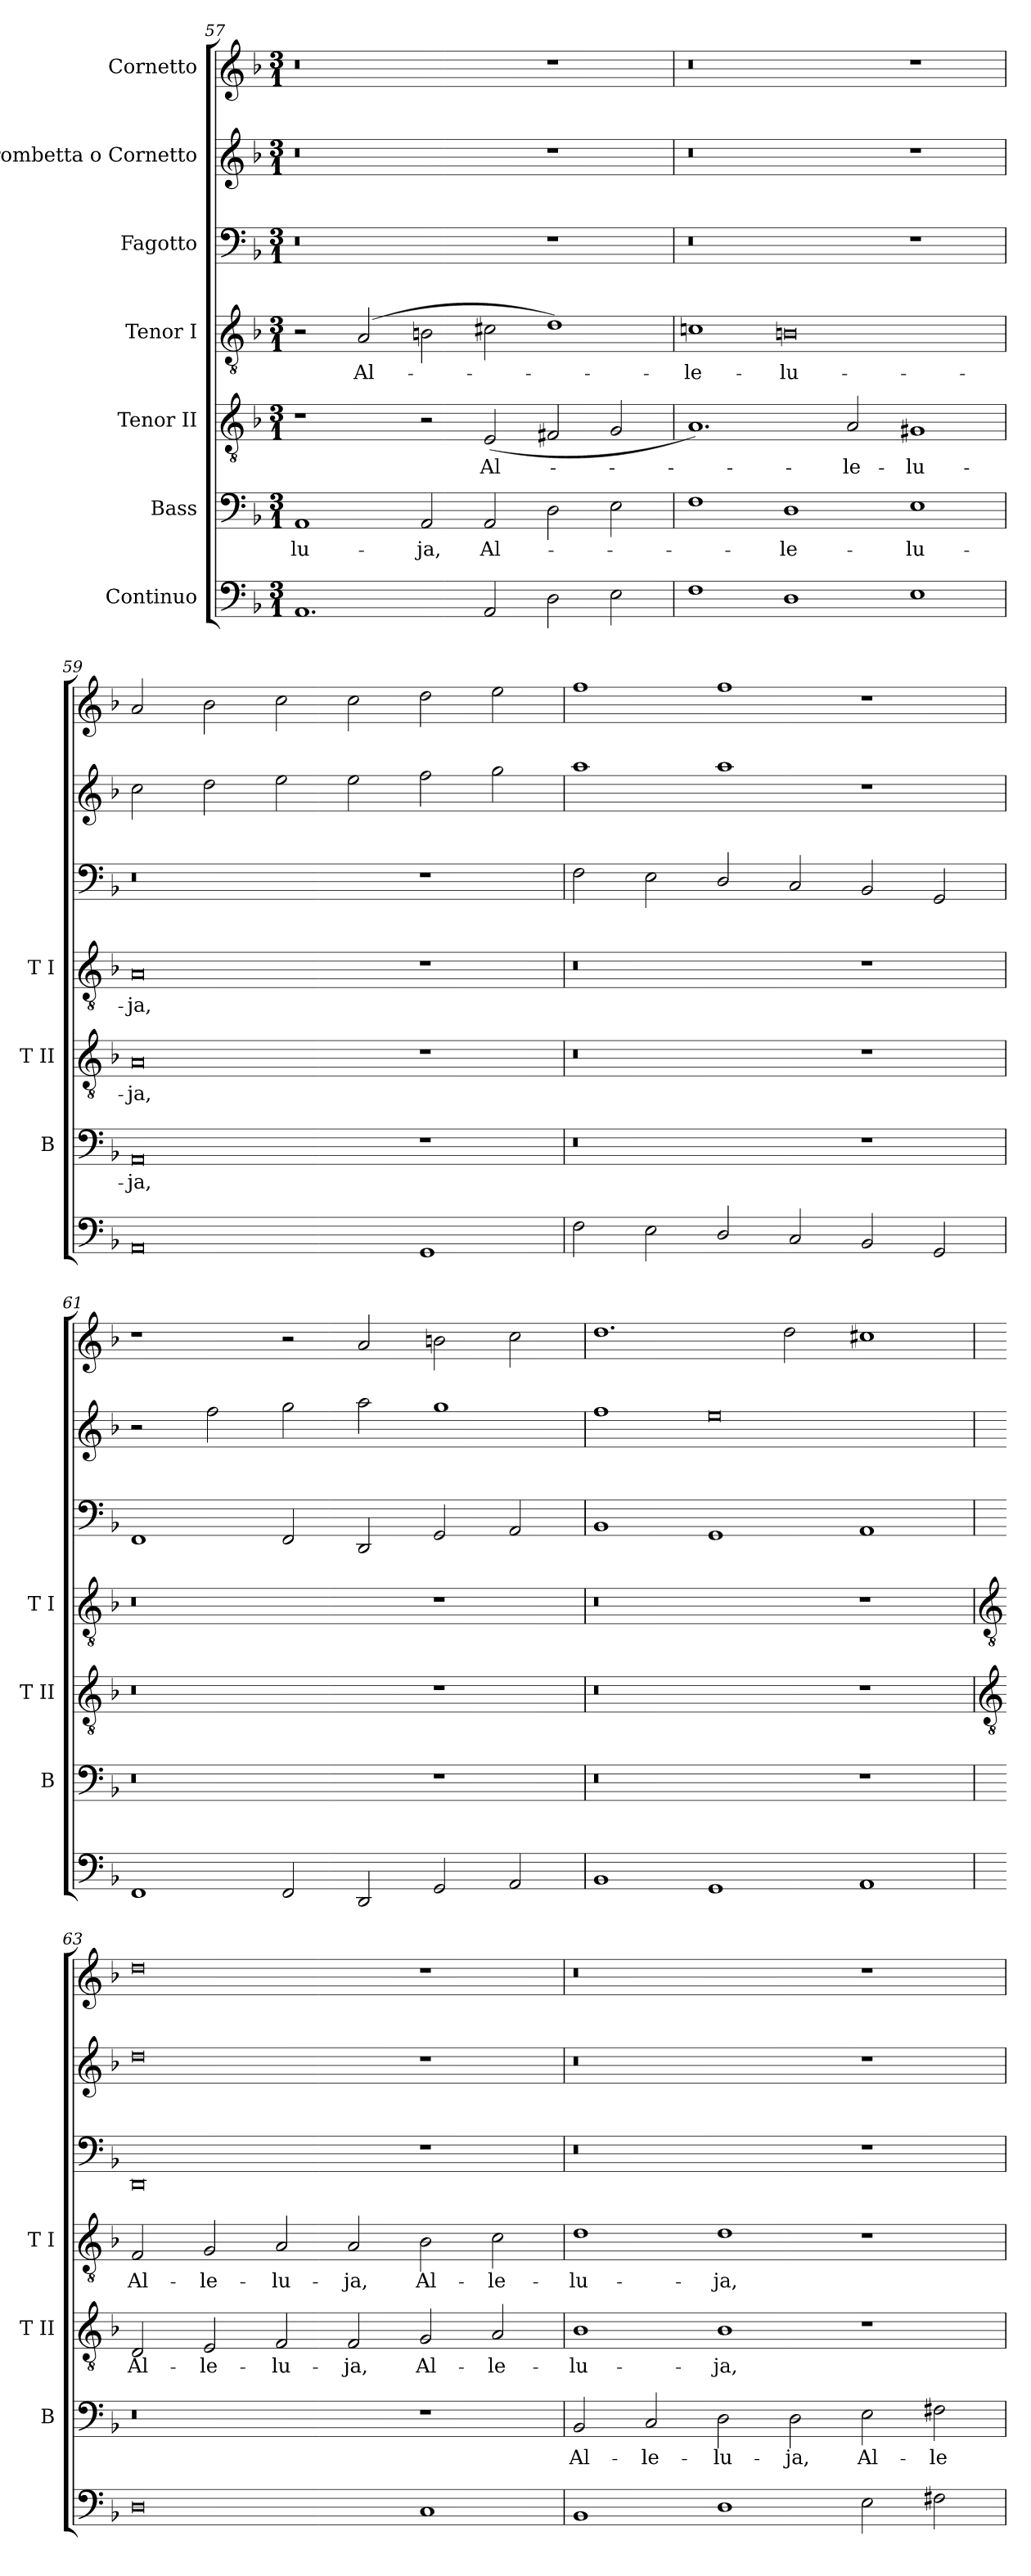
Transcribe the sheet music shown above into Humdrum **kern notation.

**kern	**kern	**text	**kern	**text	**kern	**text	**kern	**kern	**kern
*part7	*part6	*part6	*part5	*part5	*part4	*part4	*part3	*part2	*part1
*staff7	*staff6	*staff6	*staff5	*staff5	*staff4	*staff4	*staff3	*staff2	*staff1
*I"Continuo	*I"Bass	*	*I"Tenor II	*	*I"Tenor I	*	*I"Fagotto	*I"Trombetta o Cornetto	*I"Cornetto
*	*I'B	*	*I'T II	*	*I'T I	*	*	*	*
*clefF4	*clefF4	*	*clefGv2	*	*clefGv2	*	*clefF4	*clefG2	*clefG2
*k[b-]	*k[b-]	*	*k[b-]	*	*k[b-]	*	*k[b-]	*k[b-]	*k[b-]
*F:	*F:	*	*F:	*	*F:	*	*F:	*F:	*F:
*M3/1	*M3/1	*	*M3/1	*	*M3/1	*	*M3/1	*M3/1	*M3/1
=57	=57	=57	=57	=57	=57	=57	=57	=57	=57
!	!	!LO:LY:b	!	!	!	!	!	!	!
1.AA	1AA	-lu-	1r	.	2r	.	0r	0r	0r
!	!	!	!	!	!	!LO:LY:b	!	!	!
.	.	.	.	.	(>2A	Al-	.	.	.
!	!	!LO:LY:b	!	!	!	!	!	!	!
.	2AA	-ja,	2r	.	2Bn	.	.	.	.
!	!	!LO:LY:b	!	!LO:LY:b	!	!	!	!	!
2AA	2AA	Al-	(<2E	Al-	2c#X	.	.	.	.
2D	2D	.	2F#X	.	1d)	.	1r	1r	1r
2E	2E	.	2G	.	.	.	.	.	.
=58	=58	=58	=58	=58	=58	=58	=58	=58	=58
!	!	!	!	!	!	!LO:LY:b	!	!	!
1F	1F	.	1.A)	.	1cn	le-	0r	0r	0r
!	!	!LO:LY:b	!	!	!	!LO:LY:b	!	!	!
1D	1D	le-	.	.	0Bn	-lu-	.	.	.
!	!	!	!	!LO:LY:b	!	!	!	!	!
.	.	.	2A	le-	.	.	.	.	.
!	!	!LO:LY:b	!	!LO:LY:b	!	!	!	!	!
1E	1E	-lu-	1G#X	-lu-	.	.	1r	1r	1r
=59	=59	=59	=59	=59	=59	=59	=59	=59	=59
!	!	!LO:LY:b	!	!LO:LY:b	!	!LO:LY:b	!	!	!
0AA	0AA	-ja,	0A	-ja,	0A	-ja,	0r	2cc	2a
.	.	.	.	.	.	.	.	2dd	2b-
.	.	.	.	.	.	.	.	2ee	2cc
.	.	.	.	.	.	.	.	2ee	2cc
1GG	1r	.	1r	.	1r	.	1r	2ff	2dd
.	.	.	.	.	.	.	.	2gg	2ee
=60	=60	=60	=60	=60	=60	=60	=60	=60	=60
2F	0r	.	0r	.	0r	.	2F	1aa	1ff
2E	.	.	.	.	.	.	2E	.	.
2D/	.	.	.	.	.	.	2D/	1aa	1ff
2C	.	.	.	.	.	.	2C	.	.
2BB-	1r	.	1r	.	1r	.	2BB-	1r	1r
2GG	.	.	.	.	.	.	2GG	.	.
=61	=61	=61	=61	=61	=61	=61	=61	=61	=61
1FF	0r	.	0r	.	0r	.	1FF	2r	1r
.	.	.	.	.	.	.	.	2ff	.
2FF	.	.	.	.	.	.	2FF	2gg	2r
2DD	.	.	.	.	.	.	2DD	2aa	2a
2GG	1r	.	1r	.	1r	.	2GG	1gg	2bn
2AA	.	.	.	.	.	.	2AA	.	2cc
=62	=62	=62	=62	=62	=62	=62	=62	=62	=62
1BB-	0r	.	0r	.	0r	.	1BB-	1ff	1.dd
1GG	.	.	.	.	.	.	1GG	0ee	.
.	.	.	.	.	.	.	.	.	2dd
1AA	1r	.	1r	.	1r	.	1AA	.	1cc#X
!!LO:LB:g=z
=63	=63	=63	=63	=63	=63	=63	=63	=63	=63
*	*	*	*clefGv2	*	*clefGv2	*	*	*	*
!	!	!	!	!LO:LY:b	!	!LO:LY:b	!	!	!
0D	0r	.	2D	Al-	2F	Al-	0DD	0dd	0dd
!	!	!	!	!LO:LY:b	!	!LO:LY:b	!	!	!
.	.	.	2E	-le-	2G	-le-	.	.	.
!	!	!	!	!LO:LY:b	!	!LO:LY:b	!	!	!
.	.	.	2F	-lu-	2A	-lu-	.	.	.
!	!	!	!	!LO:LY:b	!	!LO:LY:b	!	!	!
.	.	.	2F	-ja,	2A	-ja,	.	.	.
!	!	!	!	!LO:LY:b	!	!LO:LY:b	!	!	!
1C	1r	.	2G	Al-	2B-	Al-	1r	1r	1r
!	!	!	!	!LO:LY:b	!	!LO:LY:b	!	!	!
.	.	.	2A	-le-	2c	-le-	.	.	.
=64	=64	=64	=64	=64	=64	=64	=64	=64	=64
!	!	!LO:LY:b	!	!LO:LY:b	!	!LO:LY:b	!	!	!
1BB-	2BB-	Al-	1B-	-lu-	1d	-lu-	0r	0r	0r
!	!	!LO:LY:b	!	!	!	!	!	!	!
.	2C	-le-	.	.	.	.	.	.	.
!	!	!LO:LY:b	!	!LO:LY:b	!	!LO:LY:b	!	!	!
1D	2D	-lu-	1B-	-ja,	1d	-ja,	.	.	.
!	!	!LO:LY:b	!	!	!	!	!	!	!
.	2D	-ja,	.	.	.	.	.	.	.
!	!	!LO:LY:b	!	!	!	!	!	!	!
2E	2E	Al-	1r	.	1r	.	1r	1r	1r
!	!	!LO:LY:b	!	!	!	!	!	!	!
2F#X	2F#X	-le-	.	.	.	.	.	.	.
=	=	=	=	=	=	=	=	=	=
*-	*-	*-	*-	*-	*-	*-	*-	*-	*-
